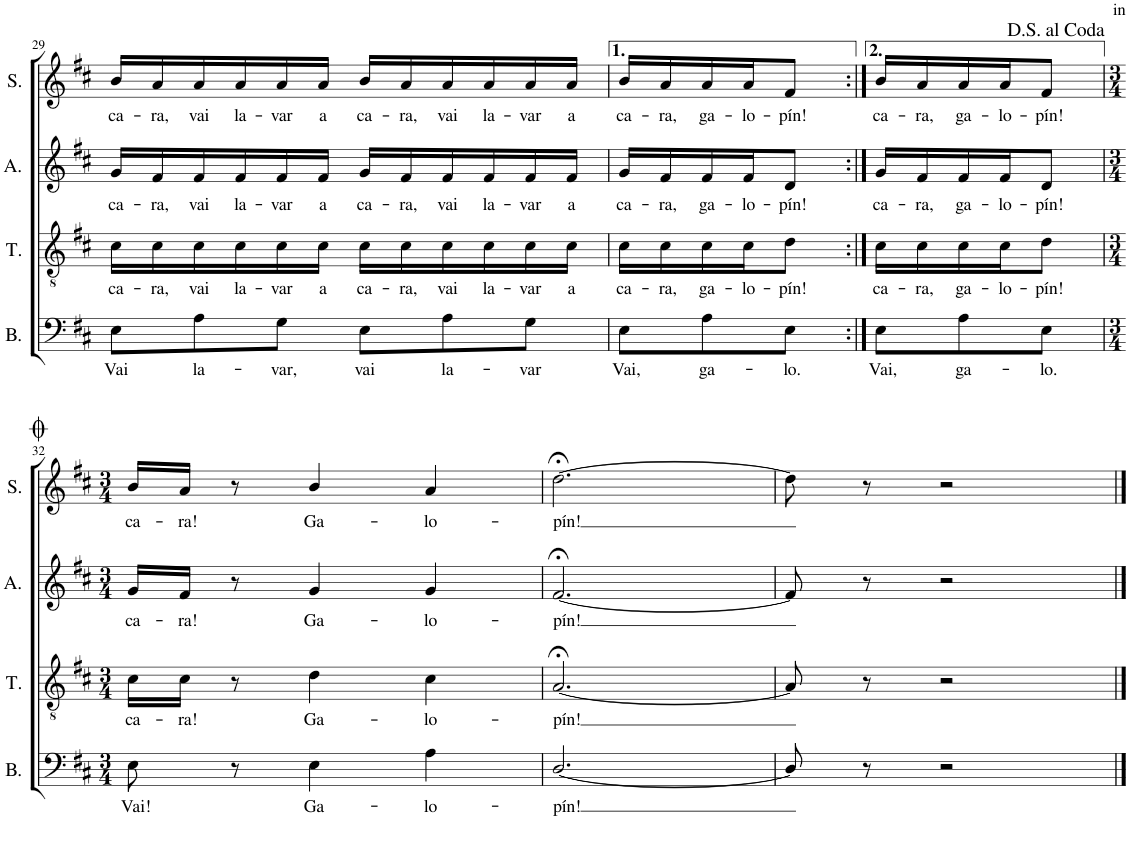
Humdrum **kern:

**kern	**text	**kern	**text	**kern	**text	**kern	**text
*part4	*part4	*part3	*part3	*part2	*part2	*part1	*part1
*staff4	*staff4	*staff3	*staff3	*staff2	*staff2	*staff1	*staff1
*I"Bass	*	*I"Tenor	*	*I"Alto	*	*I"Soprano	*
*I'B.	*	*I'T.	*	*I'A.	*	*I'S.	*
!!LO:PB:g=z
*clefF4	*	*clefGv2	*	*clefG2	*	*clefG2	*
*k[f#c#]	*	*k[f#c#]	*	*k[f#c#]	*	*k[f#c#]	*
*M6/8	*	*M6/8	*	*M6/8	*	*M6/8	*
=29	=29	=29	=29	=29	=29	=29	=29
!	!LO:LY:b	!	!LO:LY:b	!	!LO:LY:b	!	!LO:LY:b
8E\L	Vai	16c#\LL	ca-	16g/LL	ca-	16b/LL	ca-
!	!	!	!LO:LY:b	!	!LO:LY:b	!	!LO:LY:b
.	.	16c#\	-ra,	16f#/	-ra,	16a/	-ra,
!	!LO:LY:b	!	!LO:LY:b	!	!LO:LY:b	!	!LO:LY:b
8A\	la-	16c#\	vai	16f#/	vai	16a/	vai
!	!	!	!LO:LY:b	!	!LO:LY:b	!	!LO:LY:b
.	.	16c#\	la-	16f#/	la-	16a/	la-
!	!LO:LY:b	!	!LO:LY:b	!	!LO:LY:b	!	!LO:LY:b
8G\J	-var,	16c#\	-var	16f#/	-var	16a/	-var
!	!	!	!LO:LY:b	!	!LO:LY:b	!	!LO:LY:b
.	.	16c#\JJ	a	16f#/JJ	a	16a/JJ	a
!	!LO:LY:b	!	!LO:LY:b	!	!LO:LY:b	!	!LO:LY:b
8E\L	vai	16c#\LL	ca-	16g/LL	ca-	16b/LL	ca-
!	!	!	!LO:LY:b	!	!LO:LY:b	!	!LO:LY:b
.	.	16c#\	-ra,	16f#/	-ra,	16a/	-ra,
!	!LO:LY:b	!	!LO:LY:b	!	!LO:LY:b	!	!LO:LY:b
8A\	la-	16c#\	vai	16f#/	vai	16a/	vai
!	!	!	!LO:LY:b	!	!LO:LY:b	!	!LO:LY:b
.	.	16c#\	la-	16f#/	la-	16a/	la-
!	!LO:LY:b	!	!LO:LY:b	!	!LO:LY:b	!	!LO:LY:b
8G\J	-var	16c#\	-var	16f#/	-var	16a/	-var
!	!	!	!LO:LY:b	!	!LO:LY:b	!	!LO:LY:b
.	.	16c#\JJ	a	16f#/JJ	a	16a/JJ	a
=30	=30	=30	=30	=30	=30	=30	=30
!	!LO:LY:b	!	!LO:LY:b	!	!LO:LY:b	!	!LO:LY:b
8E\L	Vai,	16c#\LL	ca-	16g/LL	ca-	16b/LL	ca-
!	!	!	!LO:LY:b	!	!LO:LY:b	!	!LO:LY:b
.	.	16c#\	-ra,	16f#/	-ra,	16a/	-ra,
!	!LO:LY:b	!	!LO:LY:b	!	!LO:LY:b	!	!LO:LY:b
8A\	ga-	16c#\	ga-	16f#/	ga-	16a/	ga-
!	!	!	!LO:LY:b	!	!LO:LY:b	!	!LO:LY:b
.	.	16c#\J	-lo-	16f#/J	-lo-	16a/J	-lo-
!	!LO:LY:b	!	!LO:LY:b	!	!LO:LY:b	!	!LO:LY:b
8E\J	-lo.	8d\J	-pín!	8d/J	-pín!	8f#/J	-pín!
=31:|!	=31:|!	=31:|!	=31:|!	=31:|!	=31:|!	=31:|!	=31:|!
!	!LO:LY:b	!	!LO:LY:b	!	!LO:LY:b	!	!LO:LY:b
8E\L	Vai,	16c#\LL	ca-	16g/LL	ca-	16b/LL	ca-
!	!	!	!LO:LY:b	!	!LO:LY:b	!	!LO:LY:b
.	.	16c#\	-ra,	16f#/	-ra,	16a/	-ra,
!	!LO:LY:b	!	!LO:LY:b	!	!LO:LY:b	!	!LO:LY:b
8A\	ga-	16c#\	ga-	16f#/	ga-	16a/	ga-
!	!	!	!LO:LY:b	!	!LO:LY:b	!	!LO:LY:b
.	.	16c#\J	-lo-	16f#/J	-lo-	16a/J	-lo-
!	!LO:LY:b	!	!LO:LY:b	!	!LO:LY:b	!	!LO:LY:b
8E\J	-lo.	8d\J	-pín!	8d/J	-pín!	8f#/J	-pín!
!!LO:LB:g=z
=32	=32	=32	=32	=32	=32	=32	=32
*M3/4	*	*M3/4	*	*M3/4	*	*M3/4	*
!	!LO:LY:b	!	!LO:LY:b	!	!LO:LY:b	!	!LO:LY:b
8E\	Vai!	16c#\LL	ca-	16g/LL	ca-	16b/LL	ca-
!	!	!	!LO:LY:b	!	!LO:LY:b	!	!LO:LY:b
.	.	16c#\JJ	-ra!	16f#/JJ	-ra!	16a/JJ	-ra!
8r	.	8r	.	8r	.	8r	.
!	!LO:LY:b	!	!LO:LY:b	!	!LO:LY:b	!	!LO:LY:b
4E\	Ga-	4d\	Ga-	4g/	Ga-	4b/	Ga-
!	!LO:LY:b	!	!LO:LY:b	!	!LO:LY:b	!	!LO:LY:b
4A\	-lo-	4c#\	-lo-	4g/	-lo-	4a/	-lo-
=33	=33	=33	=33	=33	=33	=33	=33
!	!LO:LY:b	!	!LO:LY:b	!	!LO:LY:b	!	!LO:LY:b
[2.D/	-pín!	[2.A;</	-pín!	[2.f#;</	-pín!	[2.dd;<\	-pín!
=34	=34	=34	=34	=34	=34	=34	=34
8D/]	.	8A/]	.	8f#/]	.	8dd\]	.
8r	.	8r	.	8r	.	8r	.
2r	.	2r	.	2r	.	2r	.
==	==	==	==	==	==	==	==
*-	*-	*-	*-	*-	*-	*-	*-
